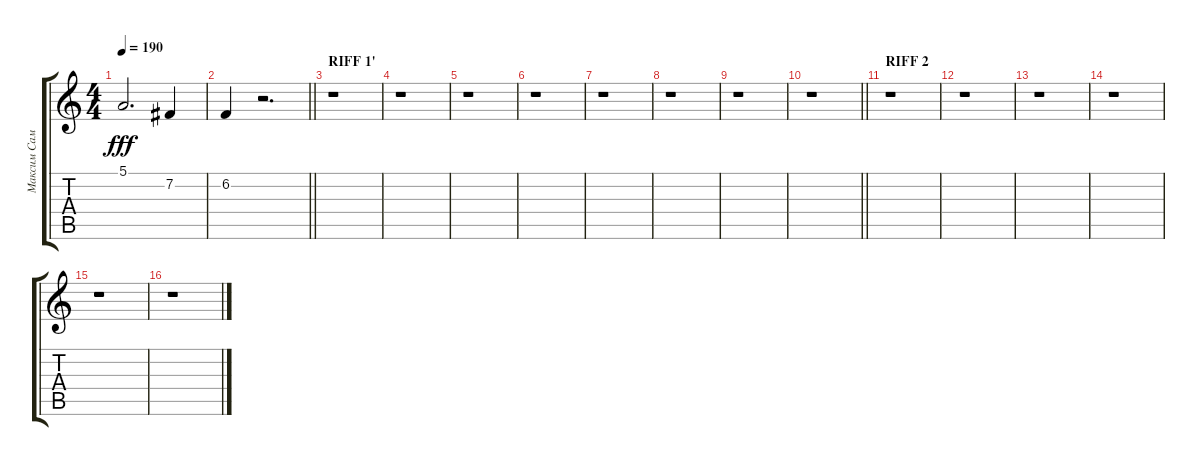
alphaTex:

\track ("Максим Самосват" "Максим Сам") {instrument piccolo}
\staff {score tabs}
\tuning (E4 B3 G3 D3 A2 E2) {hide}
\ts (4 4)
\tempo 190
\clef g2
\ks c
5.1.2{d dy fff} 7.2.4 |
\barLineRight lightlight
6.2.4 r.2{d} |
\section ("" "RIFF 1'")
r.1 |
r.1 |
r.1 |
r.1 |
r.1 |
r.1 |
r.1 |
\barLineRight lightlight
r.1 |
\section ("" "RIFF 2")
r.1 |
r.1 |
r.1 |
r.1 |
r.1 |
r.1
